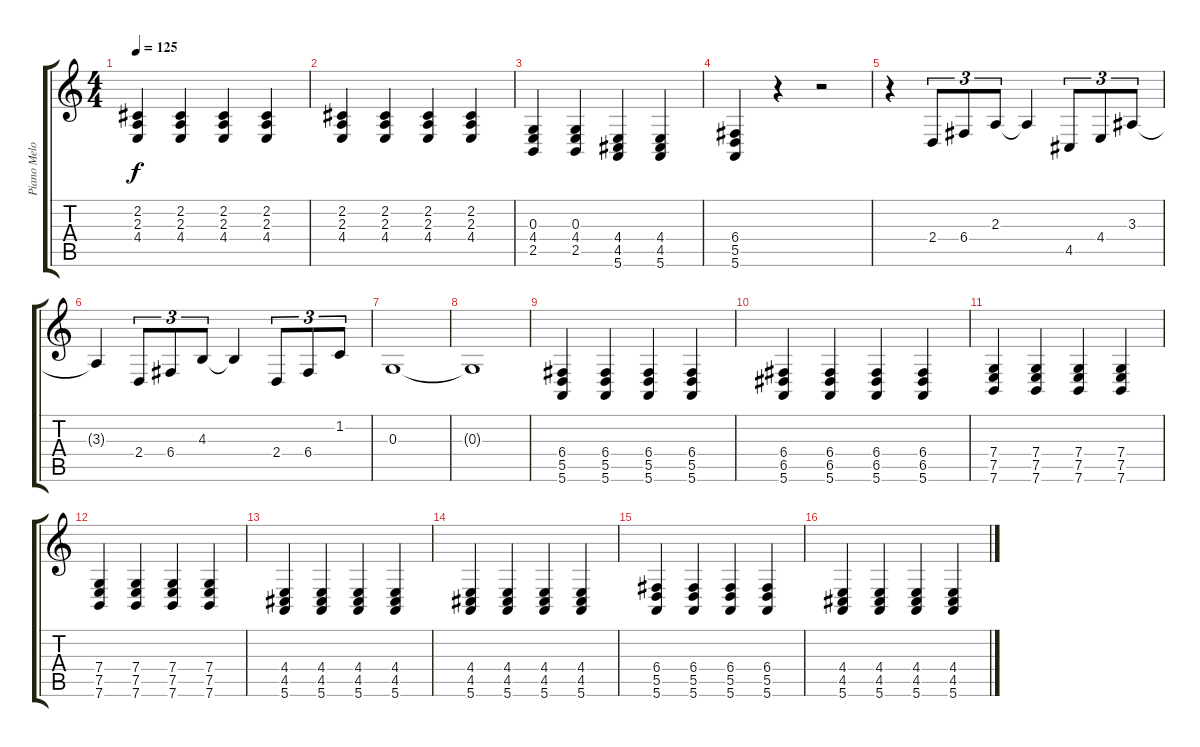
\track ("Piano Melody" "Piano Melo") {instrument acousticgrandpiano}
\staff {score tabs}
\tuning (E4 B3 G3 C3 A2 E2) {hide}
\ts (4 4)
\tempo 125
\clef g2
\ks c
(2.2 2.3 4.4).4{dy f} (2.2 2.3 4.4).4 (2.2 2.3 4.4).4 (2.2 2.3 4.4).4 |
(2.2 2.3 4.4).4 (2.2 2.3 4.4).4 (2.2 2.3 4.4).4 (2.2 2.3 4.4).4 |
(0.3 4.4 2.5).4 (0.3 4.4 2.5).4 (4.4 4.5 5.6).4 (4.4 4.5 5.6).4 |
(6.4 5.5 5.6).4 r.4 r.2 |
r.4 2.4.8{tu (3 2)} 6.4.8{tu (3 2)} 2.3.8{tu (3 2)} 2.3{t}.4 4.5.8{tu (3 2)} 4.4.8{tu (3 2)} 3.3.8{tu (3 2)} |
3.3{t}.4 2.4.8{tu (3 2)} 6.4.8{tu (3 2)} 4.3.8{tu (3 2)} 4.3{t}.4 2.4.8{tu (3 2)} 6.4.8{tu (3 2)} 1.2.8{tu (3 2)} |
0.3.1 |
0.3{t}.1 |
(6.4 5.5 5.6).4 (6.4 5.5 5.6).4 (6.4 5.5 5.6).4 (6.4 5.5 5.6).4 |
(6.4 6.5 5.6).4 (6.4 6.5 5.6).4 (6.4 6.5 5.6).4 (6.4 6.5 5.6).4 |
(7.4 7.5 7.6).4 (7.4 7.5 7.6).4 (7.4 7.5 7.6).4 (7.4 7.5 7.6).4 |
(7.4 7.5 7.6).4 (7.4 7.5 7.6).4 (7.4 7.5 7.6).4 (7.4 7.5 7.6).4 |
(4.4 4.5 5.6).4 (4.4 4.5 5.6).4 (4.4 4.5 5.6).4 (4.4 4.5 5.6).4 |
(4.4 4.5 5.6).4 (4.4 4.5 5.6).4 (4.4 4.5 5.6).4 (4.4 4.5 5.6).4 |
(6.4 5.5 5.6).4 (6.4 5.5 5.6).4 (6.4 5.5 5.6).4 (6.4 5.5 5.6).4 |
(4.4 4.5 5.6).4 (4.4 4.5 5.6).4 (4.4 4.5 5.6).4 (4.4 4.5 5.6).4
